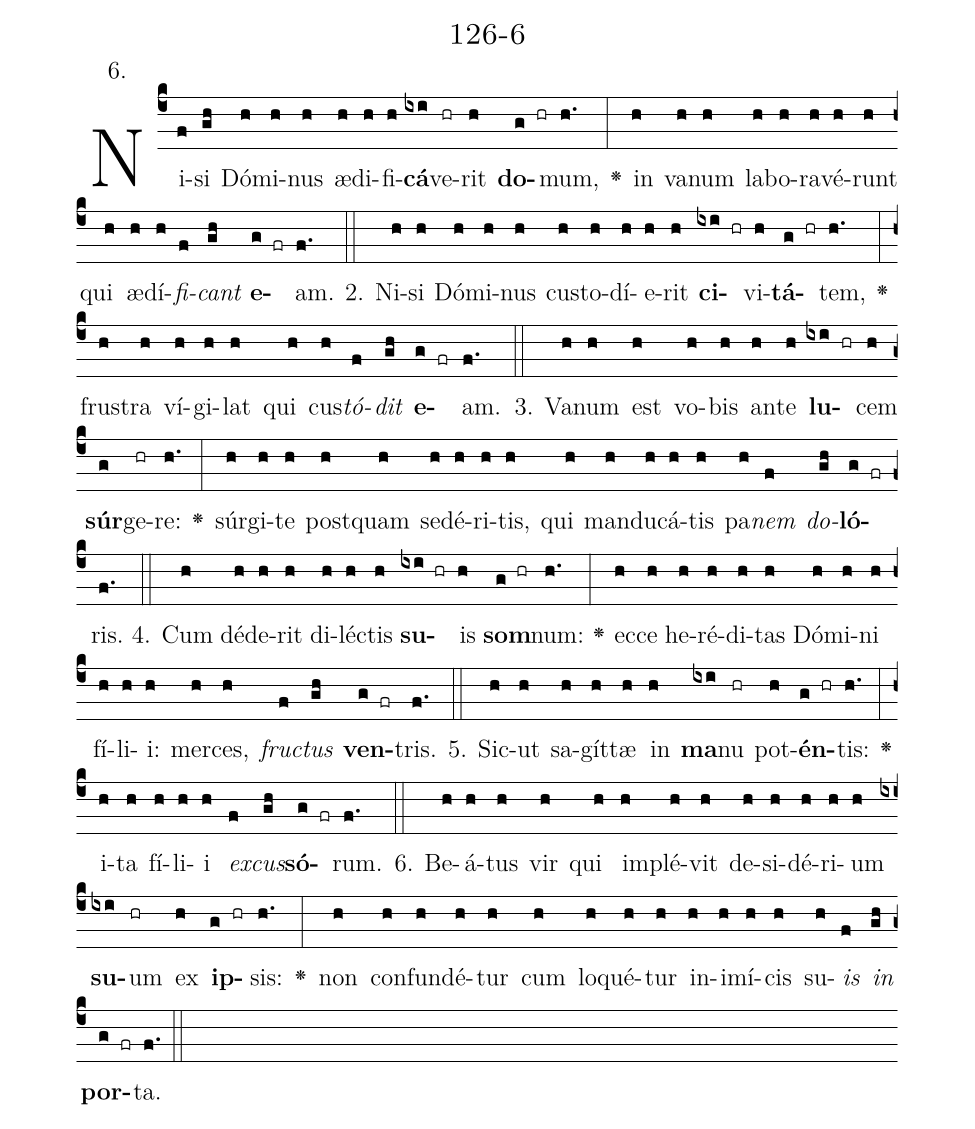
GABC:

name: 126-6;
annotation: 6.;
%%
(c4)Ni(f)si(gh) Dó(h)mi(h)nus(h) æ(h)di(h)fi(h)<b>cá</b>(ixi)ve(hr)rit(h) <b>do</b>(g hr)mum,(h.) <v>\greheightstar</v>(:) in(h) va(h)num(h) la(h)bo(h)ra(h)vé(h)runt(h) qui(h) æ(h)dí(h)<i>fi</i>(f)<i>cant</i>(gh) <b>e</b>(g fr)am.(f.) (::)
2. Ni(h)si(h) Dó(h)mi(h)nus(h) cus(h)to(h)dí(h)e(h)rit(h) <b>ci</b>(ixi hr)vi(h)<b>tá</b>(g hr)tem,(h.) <v>\greheightstar</v>(:) frus(h)tra(h) ví(h)gi(h)lat(h) qui(h) cus(h)<i>tó</i>(f)<i>dit</i>(gh) <b>e</b>(g fr)am.(f.) (::)
3. Va(h)num(h) est(h) vo(h)bis(h) an(h)te(h) <b>lu</b>(ixi hr)cem(h) <b>súr</b>(g)ge(hr)re:(h.) <v>\greheightstar</v>(:) súr(h)gi(h)te(h) post(h)quam(h) se(h)dé(h)ri(h)tis,(h) qui(h) man(h)du(h)cá(h)tis(h) pa(h)<i>nem</i>(f) <i>do</i>(gh)<b>ló</b>(g fr)ris.(f.) (::)
4. Cum(h) dé(h)de(h)rit(h) di(h)léc(h)tis(h) <b>su</b>(ixi hr)is(h) <b>som</b>(g hr)num:(h.) <v>\greheightstar</v>(:) ec(h)ce(h) he(h)ré(h)di(h)tas(h) Dó(h)mi(h)ni(h) fí(h)li(h)i:(h) mer(h)ces,(h) <i>fruc</i>(f)<i>tus</i>(gh) <b>ven</b>(g fr)tris.(f.) (::)
5. Sic(h)ut(h) sa(h)gít(h)tæ(h) in(h) <b>ma</b>(ixi)nu(hr) pot(h)<b>én</b>(g hr)tis:(h.) <v>\greheightstar</v>(:) i(h)ta(h) fí(h)li(h)i(h) <i>ex</i>(f)<i>cus</i>(gh)<b>só</b>(g fr)rum.(f.) (::)
6. Be(h)á(h)tus(h) vir(h) qui(h) im(h)plé(h)vit(h) de(h)si(h)dé(h)ri(h)um(h) <b>su</b>(ixi)um(hr) ex(h) <b>ip</b>(g hr)sis:(h.) <v>\greheightstar</v>(:) non(h) con(h)fun(h)dé(h)tur(h) cum(h) lo(h)qué(h)tur(h) in(h)i(h)mí(h)cis(h) su(h)<i>is</i>(f) <i>in</i>(gh) <b>por</b>(g fr)ta.(f.) (::)
